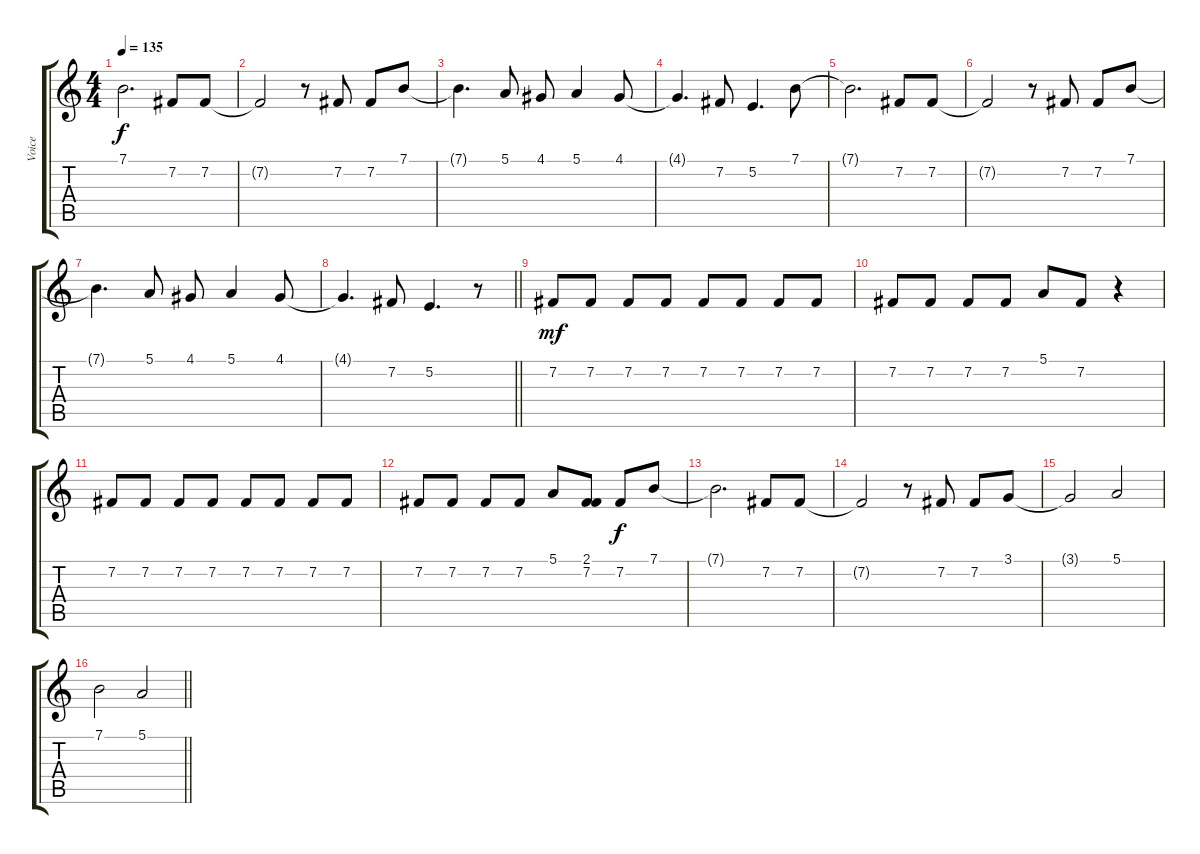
\track ("Voice" "Voice") {instrument lead6voice}
\staff {score tabs}
\tuning (E4 B3 G3 D3 A2 E2) {hide}
\ts (4 4)
\tempo 135
\clef g2
\ks c
7.1{t}.2{d dy f} 7.2.8 7.2.8 |
7.2{t}.2 r.8 7.2.8 7.2.8 7.1.8 |
7.1{t}.4{d} 5.1.8 4.1.8 5.1.4 4.1.8 |
4.1{t}.4{d} 7.2.8 5.2.4{d} 7.1.8 |
7.1{t}.2{d} 7.2.8 7.2.8 |
7.2{t}.2 r.8 7.2.8 7.2.8 7.1.8 |
7.1{t}.4{d} 5.1.8 4.1.8 5.1.4 4.1.8 |
\barLineRight lightlight
4.1{t}.4{d} 7.2.8 5.2.4{d} r.8 |
7.2.8{dy mf} 7.2.8 7.2.8 7.2.8 7.2.8 7.2.8 7.2.8 7.2.8 |
7.2.8 7.2.8 7.2.8 7.2.8 5.1.8 7.2.8 r.4 |
7.2.8 7.2.8 7.2.8 7.2.8 7.2.8 7.2.8 7.2.8 7.2.8 |
7.2.8 7.2.8 7.2.8 7.2.8 5.1.8 (2.1 7.2).8 7.2.8{dy f} 7.1.8 |
7.1{t}.2{d} 7.2.8 7.2.8 |
7.2{t}.2 r.8 7.2.8 7.2.8 3.1.8 |
3.1{t}.2 5.1.2 |
\barLineRight lightlight
7.1.2 5.1.2
